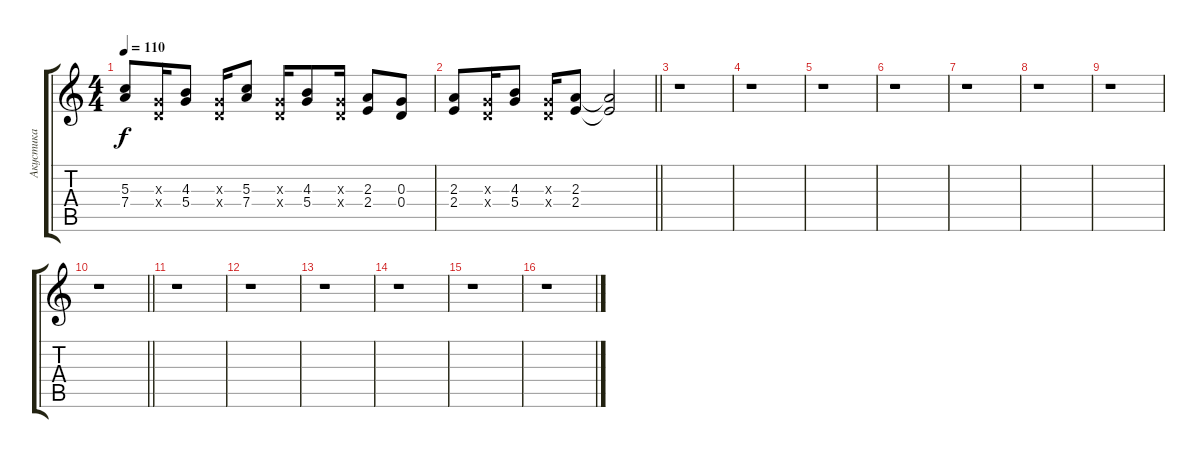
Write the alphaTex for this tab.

\track ("Акустика" "Акустика") {instrument electricguitarclean}
\staff {score tabs}
\tuning (E4 B3 G3 D3 A2 E2) {hide}
\ts (4 4)
\tempo 110
\clef g2
\ks c
(5.3 7.4).8{dy f} (0.3{x} 0.4{x}).16 (4.3 5.4).8 (0.3{x} 0.4{x}).16 (5.3 7.4).8 (0.3{x} 0.4{x}).16 (4.3 5.4).8 (0.3{x} 0.4{x}).16 (2.3 2.4).8 (0.3 0.4).8 |
\barLineRight lightlight
(2.3 2.4).8 (0.3{x} 0.4{x}).16 (4.3 5.4).8 (0.3{x} 0.4{x}).16 (2.3 2.4).8 (2.3{t} 2.4{t}).2 |
\section ("" "")
r.1 |
r.1 |
r.1 |
r.1 |
r.1 |
r.1 |
r.1 |
\barLineRight lightlight
r.1 |
r.1 |
r.1 |
r.1 |
r.1 |
r.1 |
r.1
